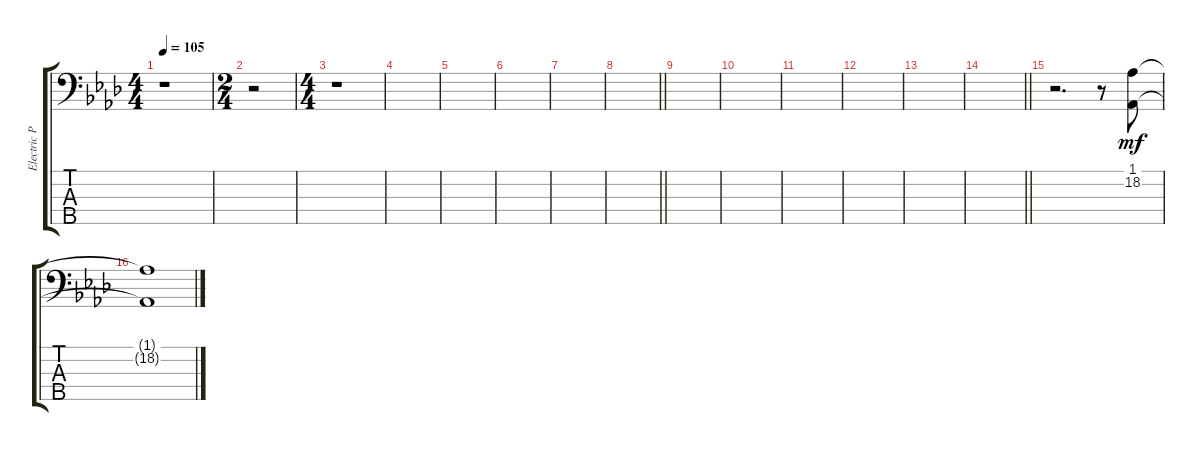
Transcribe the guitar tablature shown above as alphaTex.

\track ("Electric Piano (Staff 2)" "Electric P") {instrument electricpiano1}
\staff {score tabs}
\tuning (G2 D2 A1 E1 B0) {hide}
\ts (4 4)
\tempo 105
\clef f4
\ks ab
r.1{dy mf} |
\ts (2 4)
r.2 |
\ts (4 4)
r.1 |
|
|
|
|
\barLineRight lightlight
|
|
|
|
|
|
\barLineRight lightlight
|
r.2{d} r.8 (1.1 18.2).8 |
(1.1{t} 18.2{t}).1
